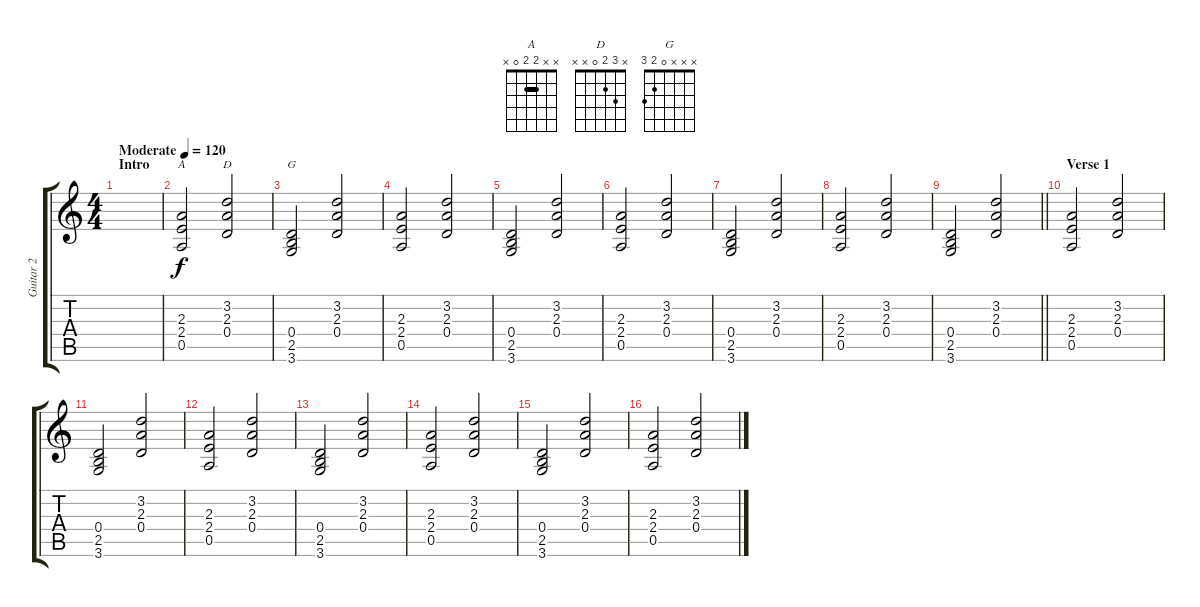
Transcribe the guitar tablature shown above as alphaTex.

\track ("Guitar 2" "Guitar 2") {instrument electricguitarclean}
\staff {score tabs}
\tuning (E4 B3 G3 D3 A2 E2) {hide}
\chord ("A" x x 2 2 0 x) {barre 2}
\chord ("D" x 3 2 0 x x)
\chord ("G" x x x 0 2 3)
\ts (4 4)
\section ("" "Intro")
\tempo (120 "Moderate")
\clef g2
\ks c
|
(2.3 2.4 0.5).2{ch "A"} (3.2 2.3 0.4).2{ch "D"} |
(0.4 2.5 3.6).2{ch "G"} (3.2 2.3 0.4).2 |
(2.3 2.4 0.5).2 (3.2 2.3 0.4).2 |
(0.4 2.5 3.6).2 (3.2 2.3 0.4).2 |
(2.3 2.4 0.5).2 (3.2 2.3 0.4).2 |
(0.4 2.5 3.6).2 (3.2 2.3 0.4).2 |
(2.3 2.4 0.5).2 (3.2 2.3 0.4).2 |
\barLineRight lightlight
(0.4 2.5 3.6).2 (3.2 2.3 0.4).2 |
\section ("" "Verse 1")
(2.3 2.4 0.5).2 (3.2 2.3 0.4).2 |
(0.4 2.5 3.6).2 (3.2 2.3 0.4).2 |
(2.3 2.4 0.5).2 (3.2 2.3 0.4).2 |
(0.4 2.5 3.6).2 (3.2 2.3 0.4).2 |
(2.3 2.4 0.5).2 (3.2 2.3 0.4).2 |
(0.4 2.5 3.6).2 (3.2 2.3 0.4).2 |
(2.3 2.4 0.5).2 (3.2 2.3 0.4).2
